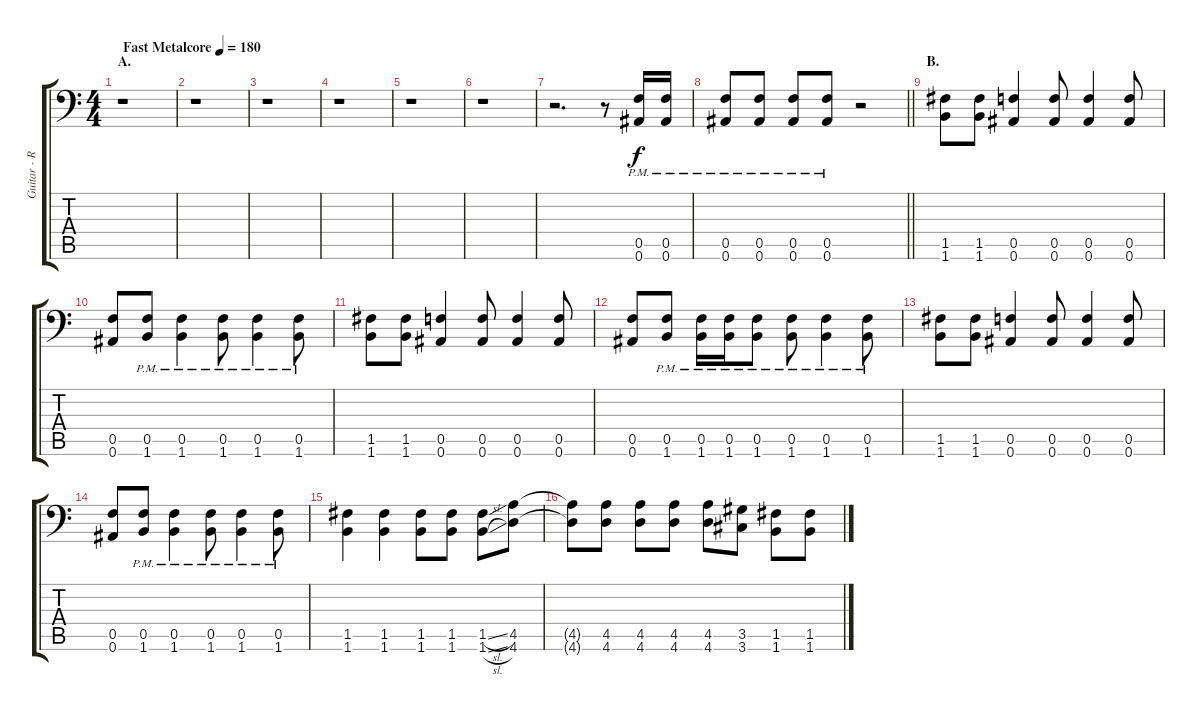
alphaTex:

\track ("Guitar - Right" "Guitar - R") {instrument distortionguitar}
\staff {score tabs}
\tuning (C4 G3 Eb3 Bb2 F2 Bb1) {hide}
\ts (4 4)
\section ("" "A.")
\tempo (180 "Fast Metalcore")
\clef f4
\ks c
r.1{dy f instrument distortionguitar} |
r.1 |
r.1 |
r.1 |
r.1 |
r.1 |
r.2{d} r.8 (0.5{pm} 0.6{pm}).16{volume 14 instrument distortionguitar} (0.5{pm} 0.6{pm}).16 |
\barLineRight lightlight
(0.5{pm} 0.6{pm}).8 (0.5{pm} 0.6{pm}).8 (0.5{pm} 0.6{pm}).8 (0.5{pm} 0.6{pm}).8 r.2 |
\section ("" "B.")
(1.5 1.6).8 (1.5 1.6).8 (0.5 0.6).4 (0.5 0.6).8 (0.5 0.6).4 (0.5 0.6).8 |
(0.5 0.6).8 (0.5{pm} 1.6{pm}).8 (0.5{pm} 1.6{pm}).4 (0.5{pm} 1.6{pm}).8 (0.5{pm} 1.6{pm}).4 (0.5{pm} 1.6{pm}).8 |
(1.5 1.6).8 (1.5 1.6).8 (0.5 0.6).4 (0.5 0.6).8 (0.5 0.6).4 (0.5 0.6).8 |
(0.5 0.6).8 (0.5{pm} 1.6{pm}).8 (0.5{pm} 1.6{pm}).16 (0.5{pm} 1.6{pm}).16 (0.5{pm} 1.6{pm}).8 (0.5{pm} 1.6{pm}).8 (0.5{pm} 1.6{pm}).4 (0.5{pm} 1.6{pm}).8 |
(1.5 1.6).8 (1.5 1.6).8 (0.5 0.6).4 (0.5 0.6).8 (0.5 0.6).4 (0.5 0.6).8 |
(0.5 0.6).8 (0.5{pm} 1.6{pm}).8 (0.5{pm} 1.6{pm}).4 (0.5{pm} 1.6{pm}).8 (0.5{pm} 1.6{pm}).4 (0.5{pm} 1.6{pm}).8 |
(1.5 1.6).4 (1.5 1.6).4 (1.5 1.6).8 (1.5 1.6).8 (1.5{sl} 1.6{sl}).8 (4.5 4.6).8 |
(4.5{t} 4.6{t}).8 (4.5 4.6).8 (4.5 4.6).8 (4.5 4.6).8 (4.5 4.6).8 (3.5 3.6).8 (1.5 1.6).8 (1.5 1.6).8
